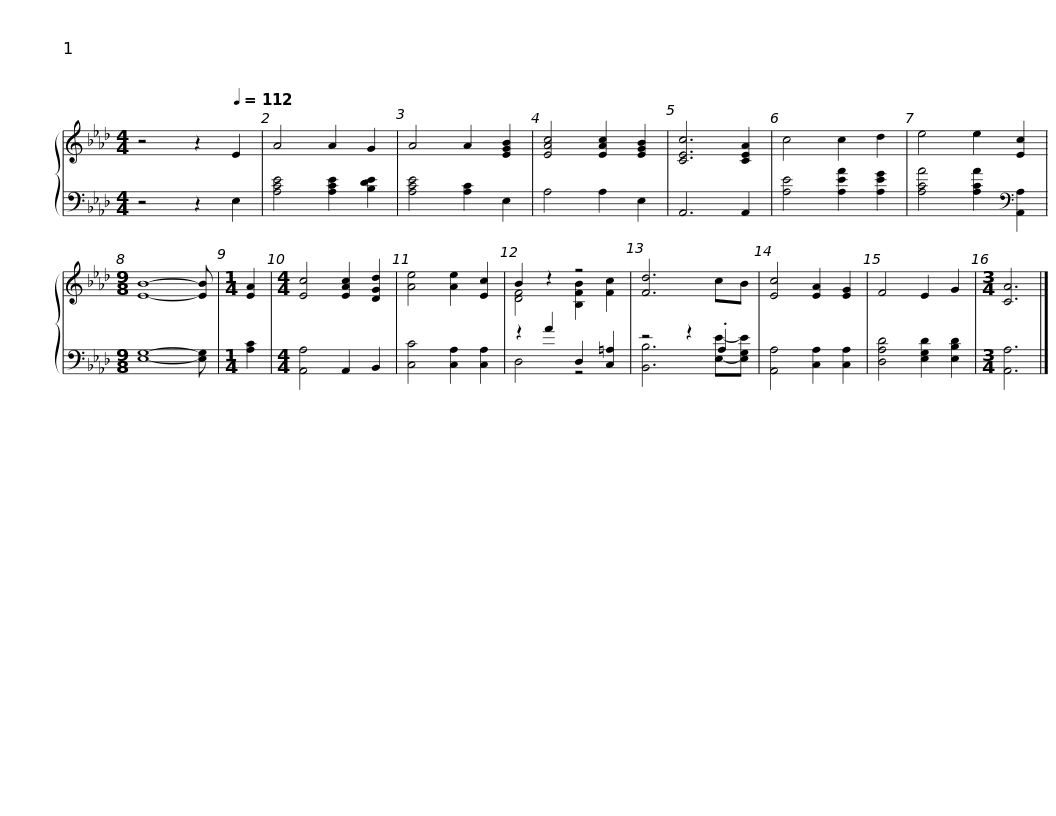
X:1
%%score { ( 1 3 ) | ( 2 4 ) }
L:1/8
M:4/4
I:linebreak $
K:Ab
V:1 treble
V:3 treble
V:2 bass
V:4 bass
V:1
 z4 z2[Q:1/4=112] E2 | A4 A2 G2 | A4 A2 [EGB]2 | [EAc]4 [EAc]2 [EGB]2 | [CEc]6 [CEA]2 | %5
 c4 c2 d2 | e4 e2 [Ec]2 |[M:9/8] [EB]8- [EB] |[M:1/4] [EA]2 |$[M:4/4] [Ec]4 [EAc]2 [DGd]2 | %10
 [Ae]4 [Ae]2 [Ec]2 | B2 z2 z4 | [Fd]6 cB | [Ec]4 [EA]2 [EG]2 | F4 E2 G2 | %15
[M:3/4] [CA]6 |] %16
V:2
 z4 z2 E,2 | [A,CE]4 [A,CE]2 [B,DE]2 | [A,CE]4 [A,C]2 E,2 | A,4 A,2 E,2 | A,,6 A,,2 | %5
 [A,E]4 [A,EA]2 [A,EG]2 | [A,CA]4 [A,CA]2[K:bass] [A,,A,]2 |[M:9/8] [E,G,]8- [E,G,] |[M:1/4] [A,C]2 |$[M:4/4] [A,,A,]4 A,,2 B,,2 | %10
 [C,C]4 [C,A,]2 [C,A,]2 | z2 A2 D,2 [C,=A,]2 | z4 z2 .A,2 | [A,,A,]4 [C,A,]2 [C,A,]2 | [D,A,D]4 [E,G,D]2 [E,B,D]2 | %15
[M:3/4] [A,,A,]6 |] %16
V:3
 x8 | x8 | x8 | x8 | x8 | %5
 x8 | x8 |[M:9/8] x9 |[M:1/4] x2 |$[M:4/4] x8 | %10
 x8 | [DF]4 [B,FB]2 [Fc]2 | x8 | x8 | x8 | %15
[M:3/4] x6 |] %16
V:4
 x8 | x8 | x8 | x8 | x8 | %5
 x8 | x6[K:bass] x2 |[M:9/8] x9 |[M:1/4] x2 |$[M:4/4] x8 | %10
 x8 | D,4 z4 | [B,,B,]6 [E,E]-[E,G,E] | x8 | x8 | %15
[M:3/4] x6 |] %16
